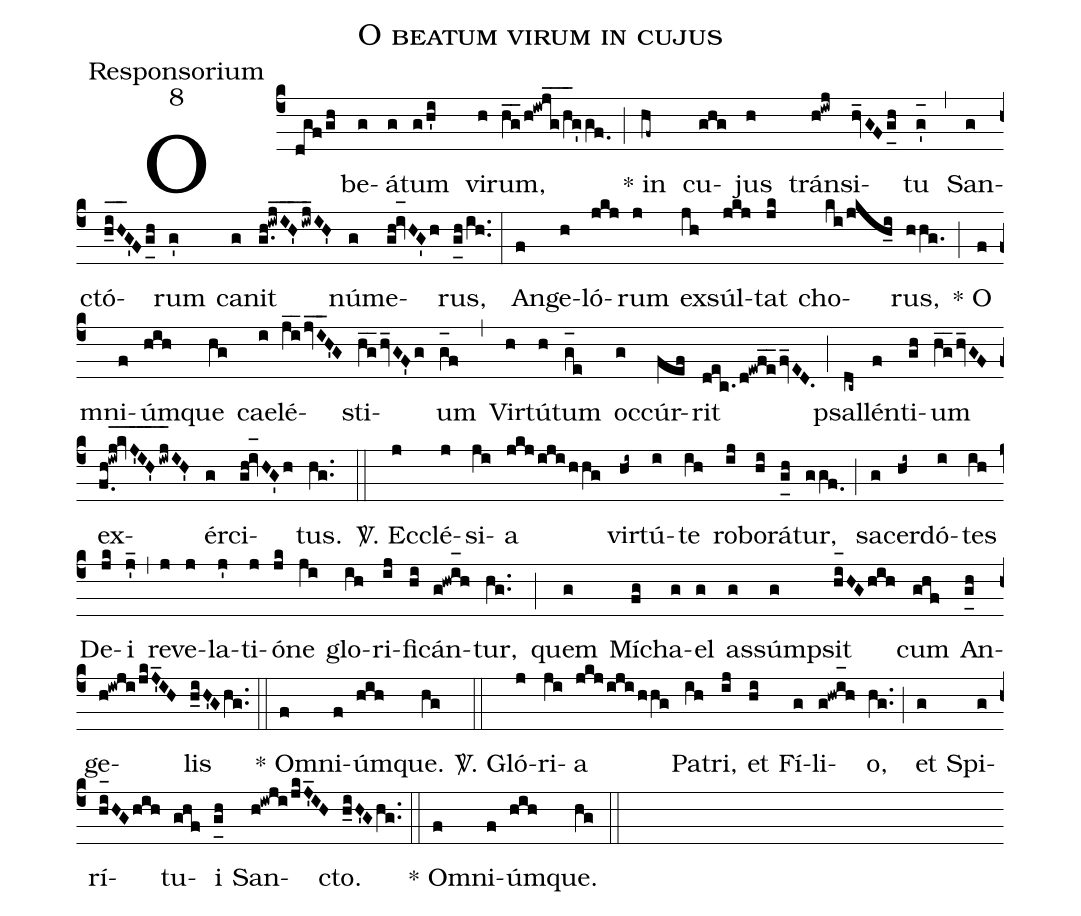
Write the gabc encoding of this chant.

name:O beatum virum in cujus;
office-part:Responsorium;
mode:8;
%%
(c4) O(dgf/gh) be(g)á(g)tum(g/h'i) vi(h)rum,(hg__/h!iwjg__/h_g'gf.0) (;) * in(hf~) cu(ghg)jus(h) tráns(h!iwj)i(hv_GFg_[uh:l]h)tu(g'_[oh:h]) (,) San(g)ctó(h_i_[oh:h]H_[oh:h]G'Fg_[uh:l]h)rum(g') ca(g)nit(g.h!iwjIH'___iwj_IH') nú(g)me(gh!iv_[oh:h]HG'h)rus,(g_[uh:l]h/ih..) (:) An(f)ge(h)ló(jkj)rum(j) ex(jh)súl(jkj)tat(jk) cho(ki/jkh_i)rus,(hhg.) (;) * O(f)mni(f)úm(hih)que(hg) cae(i)lé(j_i_2jv_I_H'G)sti(h_g_2hv_GF'g)um(g_[oh:h]f) (,) Vir(h)tú(h)tum(g_[oh:h]e) oc(g)cúr(fef)rit(dec./d!ewf_e_2fv_ED.) (;) psal(dc~)lén(f)ti(gh)um(h_g_2hv_GF) ex(f.0h!iwj_[hl:1]!kv_[hl:1]J'_[hl:1]I_[hl:1]H'_[hl:1]iwj_[hl:1]IH')ér(g)ci(gh!iv_[oh:h]HG'h)tus.(hg..) (::)
<sp>V/</sp>. Ec(j)clé(j)si(ji)a(jkjijihhg) vir(hi~)tú(i)te(ih) ro(ij)bo(hi)rá(g_[uh:l]h)tur,(ggf.0) (;) sa(g)cer(hi~)dó(i)tes(ih) De(jk)i(j'_) (,) re(j)ve(j)la(j')ti(j)ó(jk)ne(ji) glo(ih)ri(ij)fi(hi)cán(g!hwi_[oh:h]h)tur,(hg..) (;) quem(g) Mí(fg)cha(g)el(g) as(g)súm(g)psit(hi_[oh:h]HGhih) cum(ghf) An(g_[uh:l]h)ge(h!iwji/jkJ'_IH)lis(h_iH'Ghg..) (::) * O(f)mni(f)úm(hih)que.(hg) (::)
<sp>V/</sp>. Gló(j)ri(ji)a(jkjijihhg)  Pa(ih)tri,(ij) et(hi) Fí(g)li(g!hwi_[oh:h]h)o,(hg..) (;) et(g) Spi(g)rí(hi_[oh:h]HGhih)tu(ghf)i(g_[uh:l]h) San(h!iwji/jkJ'_IH)cto.(h_iH'Ghg..) (::) * O(f)mni(f)úm(hih)que.(hg) (::)
